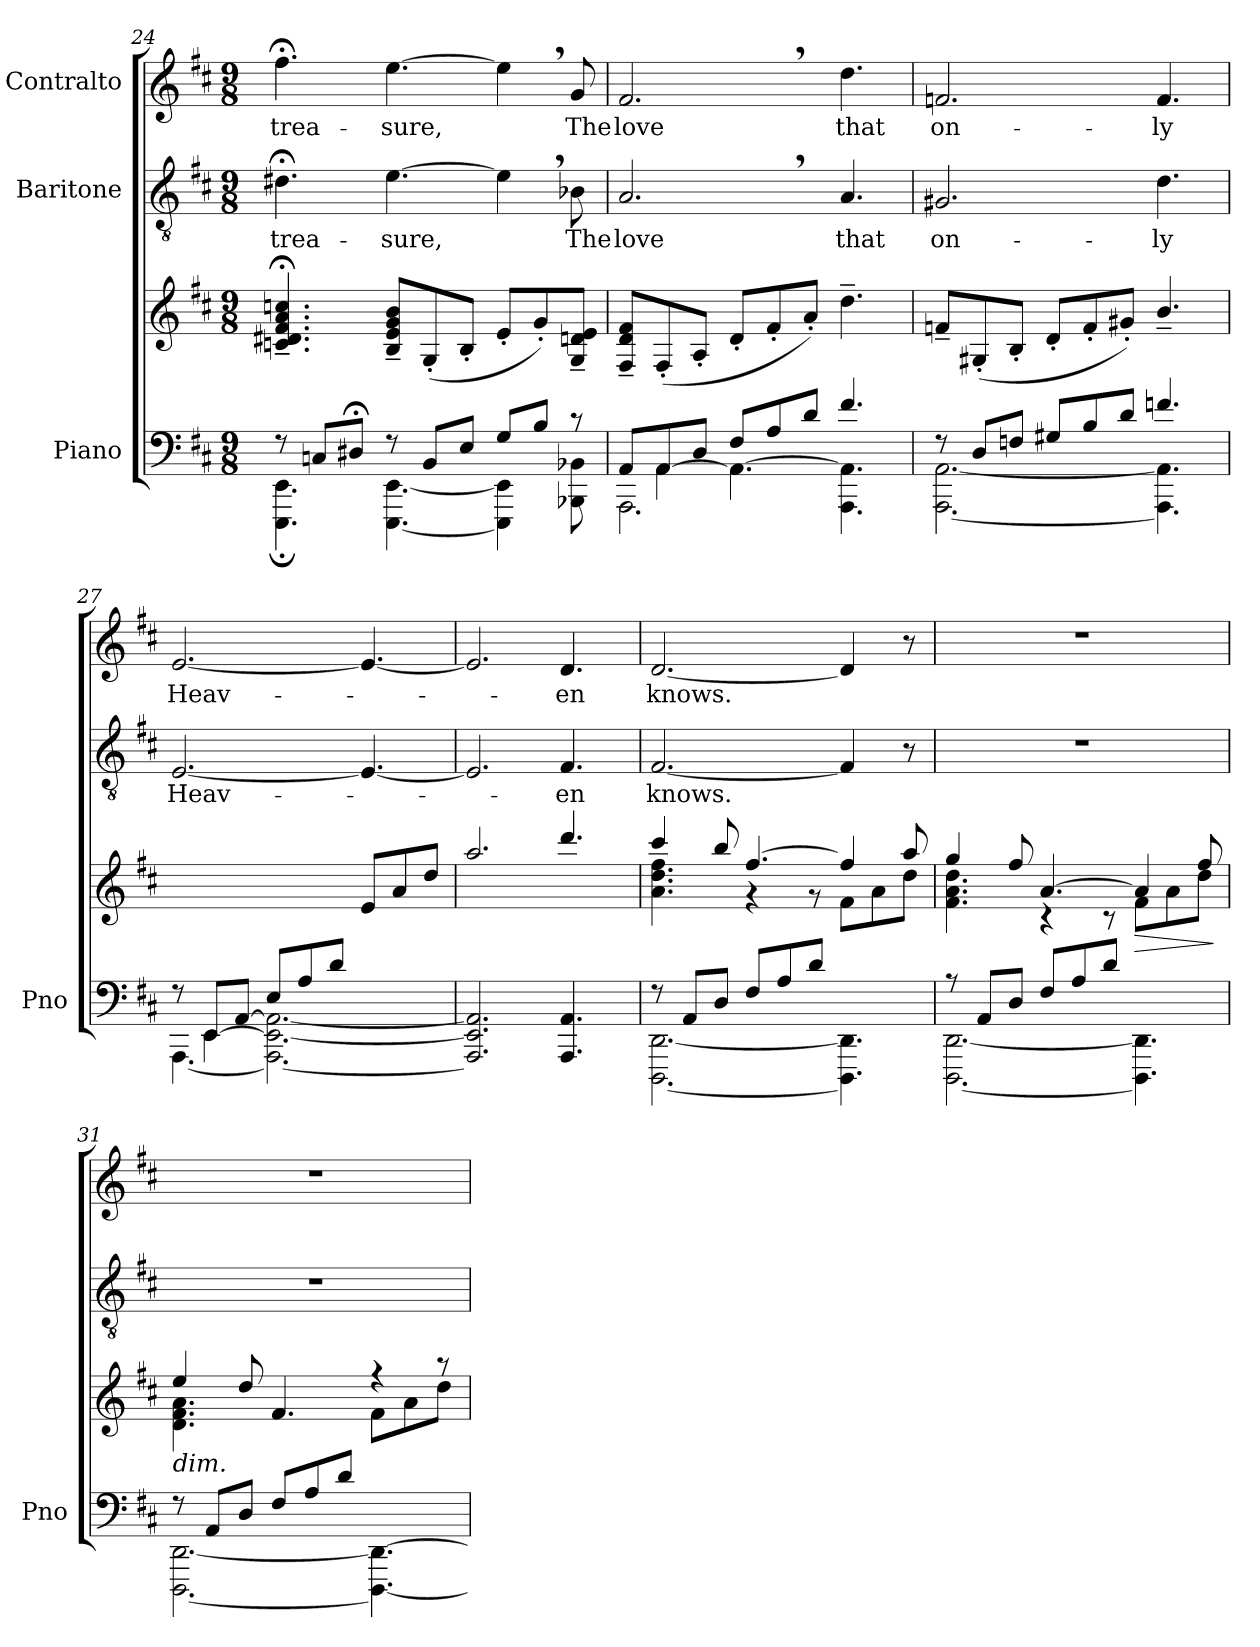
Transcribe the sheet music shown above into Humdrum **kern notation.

**kern	**kern	**dynam	**kern	**text	**kern	**text
*part3	*part3	*part3	*part2	*part2	*part1	*part1
*staff4	*staff3	*staff3/4	*staff2	*staff2	*staff1	*staff1
*I"Piano	*	*	*I"Baritone	*	*I"Contralto	*
*I'Pno	*	*	*	*	*	*
*clefF4	*clefG2	*	*clefGv2	*	*clefG2	*
*k[f#c#]	*k[f#c#]	*	*k[f#c#]	*	*k[f#c#]	*
*M9/8	*M9/8	*	*M9/8	*	*M9/8	*
=24	=24	=24	=24	=24	=24	=24
*^	*	*	*	*	*	*
8r	4.EEE\; 4.EE\;	4.cn/;<~> 4.d#X/;<~> 4.f#/;<~> 4.a/;<~> 4.ccn/;<~>	.	4.d#X;<\	trea-	4.ff#;<\	trea-
8Cn/L	.	.	.	.	.	.	.
8D#X;</J	.	.	.	.	.	.	.
8r	[4.EEE\ [4.EE\	8B/~> 8e/~> 8g/~> 8b/~>L	.	[4.e\	-sure,	[4.ee\	-sure,
8BB/L	.	(>8G'>/	.	.	.	.	.
8E/J	.	8B'>/J	.	.	.	.	.
8G/L	4EEE\] 4EE\]	8e'>/L	.	4e,\]	.	4ee,\]	.
8B/J	.	8g'>/)	.	.	.	.	.
8r	8BBB-X\ 8BB-X\	8G/~> 8dn/~> 8e/~>J	.	8B-X\	The	8g/	The
=25	=25	=25	=25	=25	=25	=25	=25
*	*^	*	*	*	*	*	*
8AA/L	2.AAA\	8ryy	8F#/~> 8d/~> 8f#/~>L	.	2.A,/	love	2.f#,/	love
8AA/	.	[4AA\	(>8F#'>/	.	.	.	.	.
8D/J	.	.	8A'>/J	.	.	.	.	.
8F#/L	.	4.AA\_	8d'>/L	.	.	.	.	.
8A/	.	.	8f#'>/	.	.	.	.	.
8d/J	.	.	8a'>/J)	.	.	.	.	.
4.f#/	4.AAA\ 4.AA\]	4.ryy	4.dd~>\	.	4.A/	that	4.dd\	that
*	*v	*v	*	*	*	*	*	*
=26	=26	=26	=26	=26	=26	=26	=26
8r	[2.AAA\ [2.AA\	8fn~>/L	.	2.G#X/	on-	2.fn/	on-
8D/L	.	(>8G#X'>/	.	.	.	.	.
8Fn/J	.	8B'>/J	.	.	.	.	.
8G#X/L	.	8d'>/L	.	.	.	.	.
8B/	.	8f'>/	.	.	.	.	.
8d/J	.	8g#X'>/J)	.	.	.	.	.
4.fn/	4.AAA\] 4.AA\]	4.b~>/	.	4.d\	-ly	4.f/	-ly
=27	=27	=27	=27	=27	=27	=27	=27
*	*^	*^	*	*	*	*	*
8r	[4.AAA\	8ryy	1ryy	2.ryy	.	[2.E/	Heav-	[2.e/	Heav-
(8EE/L	.	[4EE\	.	.	.	.	.	.	.
[<8AA/J	.	.	.	.	.	.	.	.	.
8E/L	2.AAA\_ 2.EE\_ 2.AA\_	2.ryy	.	.	.	.	.	.	.
8A/	.	.	.	.	.	.	.	.	.
8d/J	.	.	.	.	.	.	.	.	.
4.ryy	.	.	.	8e/L	.	4.E/_	.	4.e/_	.
.	.	.	.	8a/	.	.	.	.	.
.	.	.	8ryy	8dd/J	.	.	.	.	.
*v	*v	*v	*	*	*	*	*	*	*
=28	=28	=28	=28	=28	=28	=28	=28
2.AAA/] 2.EE/] 2.AA/]	1ryy	2.aa/)	.	2.E/]	.	2.e/]	.
4.AAA/ 4.AA/	.	4.ddd/	.	4.F#/	-en	4.d/	-en
.	8ryy	.	.	.	.	.	.
=29	=29	=29	=29	=29	=29	=29	=29
*^	*	*^	*	*	*	*	*
8r	[2.DDD\ [2.DD\	4ccc#/	4.a\ 4.dd\ 4.ff#\	2.ryy	.	[2.F#/	knows.	[2.d/	knows.
8AA/L	.	.	.	.	.	.	.	.	.
8D/J	.	8bb/	.	.	.	.	.	.	.
8F#/L	.	[4.ff#/	4r	.	.	.	.	.	.
8A/	.	.	.	.	.	.	.	.	.
8d/J	.	.	8r	.	.	.	.	.	.
4.ryy	4.DDD\] 4.DD\]	4ff#/]	4.ryy	8f#\L	.	4F#/]	.	4d/]	.
.	.	.	.	8a\	.	.	.	.	.
.	.	8aa/	.	8dd\J	.	8r	.	8r	.
=30	=30	=30	=30	=30	=30	=30	=30	=30	=30
8r	[2.DDD\ [2.DD\	4gg/	4.f#\ 4.a\ 4.dd\	2.ryy	.	8%9r	.	8%9r	.
8AA/L	.	.	.	.	.	.	.	.	.
8D/J	.	8ff#/	.	.	.	.	.	.	.
8F#/L	.	[4.a/	4r	.	.	.	.	.	.
8A/	.	.	.	.	.	.	.	.	.
8d/J	.	.	8r	.	.	.	.	.	.
!	!	!	!	!	!LO:HP:b	!	!	!	!
4.ryy	4.DDD\] 4.DD\]	4a/]	4.ryy	8f#\L	>	.	.	.	.
.	.	.	.	8a\	.	.	.	.	.
.	.	8ff#/	.	8dd\J	.	.	.	.	.
*v	*v	*	*	*	*	*	*	*	*
*	*v	*v	*v	*	*	*	*	*
.	.	]	.	.	.	.
=31	=31	=31	=31	=31	=31	=31
*^	*^	*	*	*	*	*
*	*	*	*^	*	*	*	*	*
!	!	!LO:TX:b:i:t=dim.	!	!	!	!	!	!	!
8r	[2.DDD\ [2.DD\	4ee/	4.d\ 4.f#\ 4.a\	2.ryy	.	8%9r	.	8%9r	.
8AA/L	.	.	.	.	.	.	.	.	.
8D/J	.	8dd/	.	.	.	.	.	.	.
8F#/L	.	4.f#/	2.ryy	.	.	.	.	.	.
8A/	.	.	.	.	.	.	.	.	.
8d/J	.	.	.	.	.	.	.	.	.
4.ryy	4.DDD\_ 4.DD\_	4r	.	8f#\L	.	.	.	.	.
.	.	.	.	8a\	.	.	.	.	.
.	.	8r	.	8dd\J	.	.	.	.	.
*v	*v	*	*	*	*	*	*	*	*
*	*v	*v	*v	*	*	*	*	*
=	=	=	=	=	=	=
*-	*-	*-	*-	*-	*-	*-
